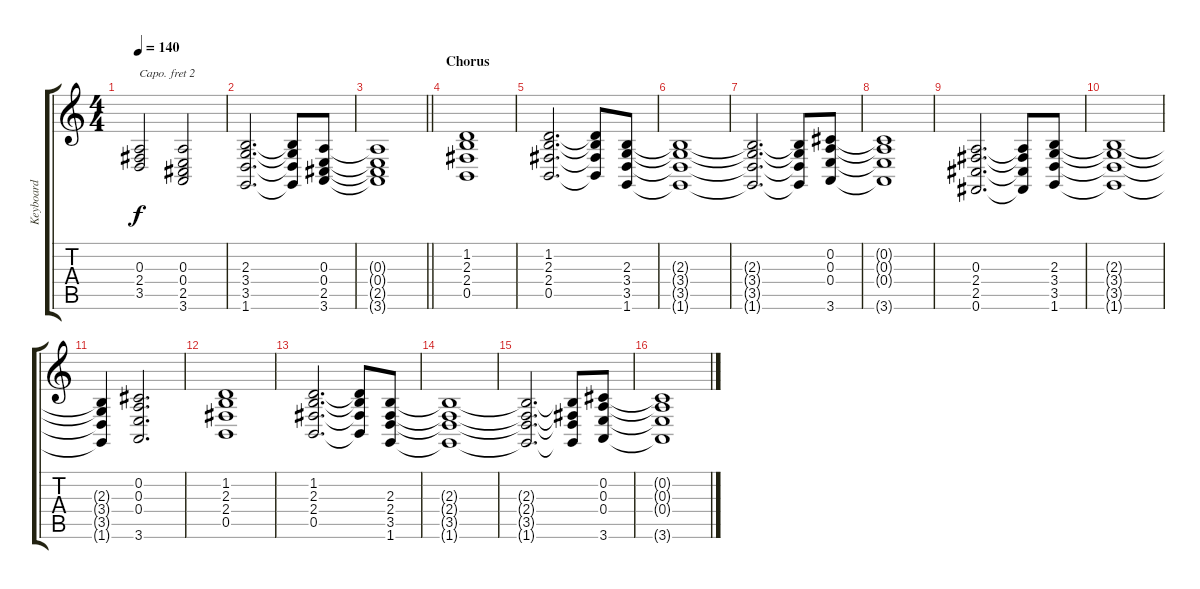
\track ("Keyboard" "Keyboard") {instrument drawbarorgan}
\staff {score tabs}
\capo 2
\tuning (E4 B3 G3 D3 A2 E2) {hide}
\ts (4 4)
\tempo 140
\clef g2
\ks c
(0.3 2.4 3.5).2{dy f} (0.3 0.4 2.5 3.6).2 |
(2.3 3.4 3.5 1.6).2{d} (2.3{t} 3.4{t} 3.5{t} 1.6{t}).8 (0.3 0.4 2.5 3.6).8 |
\barLineRight lightlight
(0.3{t} 0.4{t} 2.5{t} 3.6{t}).1 |
\section ("" "Chorus")
(1.2 2.3 2.4 0.5).1 |
(1.2 2.3 2.4 0.5).2{d} (1.2{t} 2.3{t} 2.4{t} 0.5{t}).8 (2.3 3.4 3.5 1.6).8 |
(2.3{t} 3.4{t} 3.5{t} 1.6{t}).1 |
(2.3{t} 3.4{t} 3.5{t} 1.6{t}).2{d} (2.3{t} 3.4{t} 3.5{t} 1.6{t}).8 (0.2 0.3 0.4 3.6).8 |
(0.2{t} 0.3{t} 0.4{t} 3.6{t}).1 |
(0.3 2.4 2.5 0.6).2{d} (0.3{t} 2.4{t} 2.5{t} 0.6{t}).8 (2.3 3.4 3.5 1.6).8 |
(2.3{t} 3.4{t} 3.5{t} 1.6{t}).1 |
(2.3{t} 3.4{t} 3.5{t} 1.6{t}).4 (0.2 0.3 0.4 3.6).2{d} |
(1.2 2.3 2.4 0.5).1 |
(1.2 2.3 2.4 0.5).2{d} (1.2{t} 2.3{t} 2.4{t} 0.5{t}).8 (2.3 2.4 3.5 1.6).8 |
(2.3{t} 2.4{t} 3.5{t} 1.6{t}).1 |
(2.3{t} 2.4{t} 3.5{t} 1.6{t}).2{d} (2.3{t} 2.4{t} 3.5{t} 1.6{t}).8 (0.2 0.3 0.4 3.6).8 |
(0.2{t} 0.3{t} 0.4{t} 3.6{t}).1
